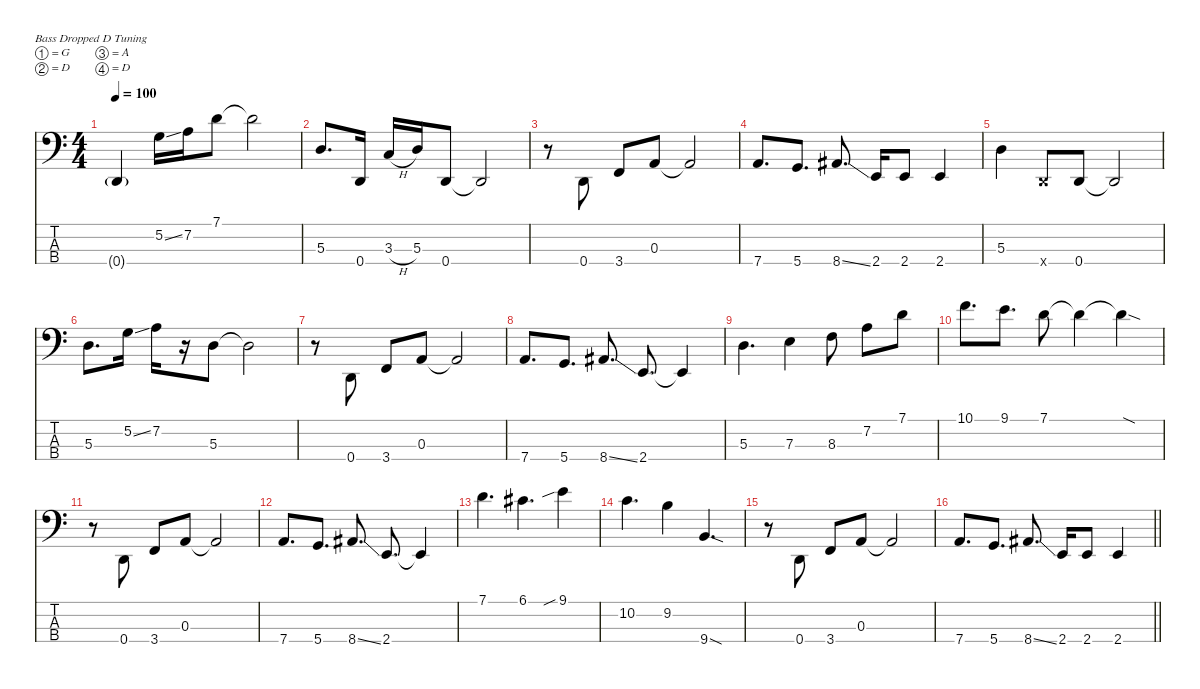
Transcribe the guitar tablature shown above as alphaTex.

\defaultSystemsLayout 4
\hideDynamics
\bracketExtendMode nobrackets
\singleTrackTrackNamePolicy hidden
\multiTrackTrackNamePolicy hidden
\firstSystemTrackNameMode fullname
\firstSystemTrackNameOrientation horizontal
\otherSystemsTrackNameOrientation horizontal
\track ("Bass Guitar" "el.bs.") {instrument electricbassfinger}
\staff {score tabs}
\tuning (G2 D2 A1 D1)
\ts (4 4)
\beaming (8 2 2 2 2)
\tempo 100
\clef f4
\ks c
0.4{g}.4{dy mf beam Up} 5.2{ss}.16{dy f beam Down} 7.2.16{beam Down} 7.1.8{beam Down} 7.1{t}.2{beam Down} |
5.3.8{d beam Up} 0.4.16{beam Up} 3.3{h}.16{beam Up} 5.3.16{beam Up} 0.4.8{beam Up} 0.4{t}.2{beam Up} |
r.8{beam Down} 0.4.8{beam Up} 3.4.8{beam Up} 0.3.8{beam Up} 0.3{t}.2{beam Up} |
7.4.8{d beam Up} 5.4.8{d beam Up} 8.4{ss acc #}.8{d beam Up} 2.4.16{beam Up} 2.4.8{beam Up} 2.4.4{beam Up} |
5.3.4{beam Down} 0.4{x}.8{beam Up} 0.4.8{beam Up} 0.4{t}.2{beam Up} |
5.3.8{d beam Down} 5.2{ss}.16{beam Down} 7.2.16{beam Down} r.16{beam Down} 5.3.8{beam Down} 5.3{t}.2{beam Down} |
r.8{beam Down} 0.4.8{beam Up} 3.4.8{beam Up} 0.3.8{beam Up} 0.3{t}.2{beam Up} |
7.4.8{d beam Up} 5.4.8{d beam Up} 8.4{ss acc #}.8{d beam Up} 2.4.8{d beam Up} 2.4{t}.4{beam Up} |
5.3.4{d beam Down} 7.3.4{beam Down} 8.3.8{beam Down} 7.2.8{beam Down} 7.1.8{beam Down} |
10.1.8{d beam Down} 9.1.8{d beam Down} 7.1.8{beam Down} 7.1{t}.4{beam Down} 7.1{sod t}.4{beam Down} |
r.8{beam Down} 0.4.8{beam Up} 3.4.8{beam Up} 0.3.8{beam Up} 0.3{t}.2{beam Up} |
7.4.8{d beam Up} 5.4.8{d beam Up} 8.4{ss acc #}.8{d beam Up} 2.4.8{d beam Up} 2.4{t}.4{beam Up} |
7.1.4{d beam Down} 6.1{acc #}.4{d beam Down} 9.1{sib}.4{beam Down} |
10.2.4{d beam Down} 9.2.4{beam Down} 9.4{sod}.4{d beam Up} |
r.8{beam Down} 0.4.8{beam Up} 3.4.8{beam Up} 0.3.8{beam Up} 0.3{t}.2{beam Up} |
\barLineRight lightlight
7.4.8{d beam Up} 5.4.8{d beam Up} 8.4{ss acc #}.8{d beam Up} 2.4.16{beam Up} 2.4.8{beam Up} 2.4.4{beam Up}
